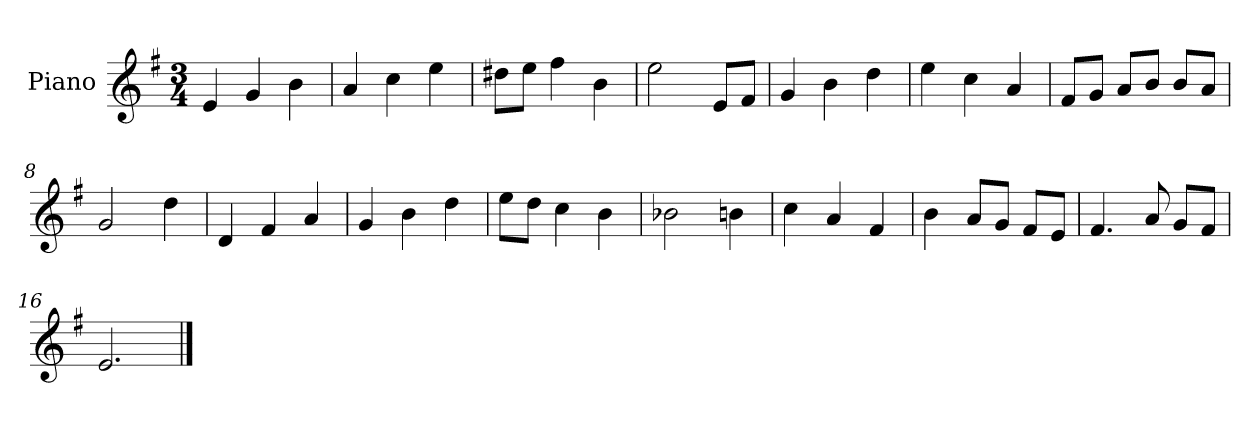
**kern
*part1
*staff1
*I"Piano
*I'Pno.
*clefG2
*k[f#]
*M3/4
*MM120
=1
4e/
4g/
4b\
=2
4a/
4cc\
4ee\
=3
8dd#X\L
8ee\J
4ff#\
4b\
=4
2ee\
8e/L
8f#/J
=5
4g/
4b\
4dd\
=6
4ee\
4cc\
4a/
=7
8f#/L
8g/J
8a/L
8b/J
8b/L
8a/J
=8
2g/
4dd\
=9
4d/
4f#/
4a/
=10
4g/
4b\
4dd\
=11
8ee\L
8dd\J
4cc\
4b\
=12
2b-X\
4bn\
!!LO:LB:g=z
=13
4cc\
4a/
4f#/
=14
4b\
8a/L
8g/J
8f#/L
8e/J
=15
4.f#/
8a/
8g/L
8f#/J
=16
2.e/
==
*-
